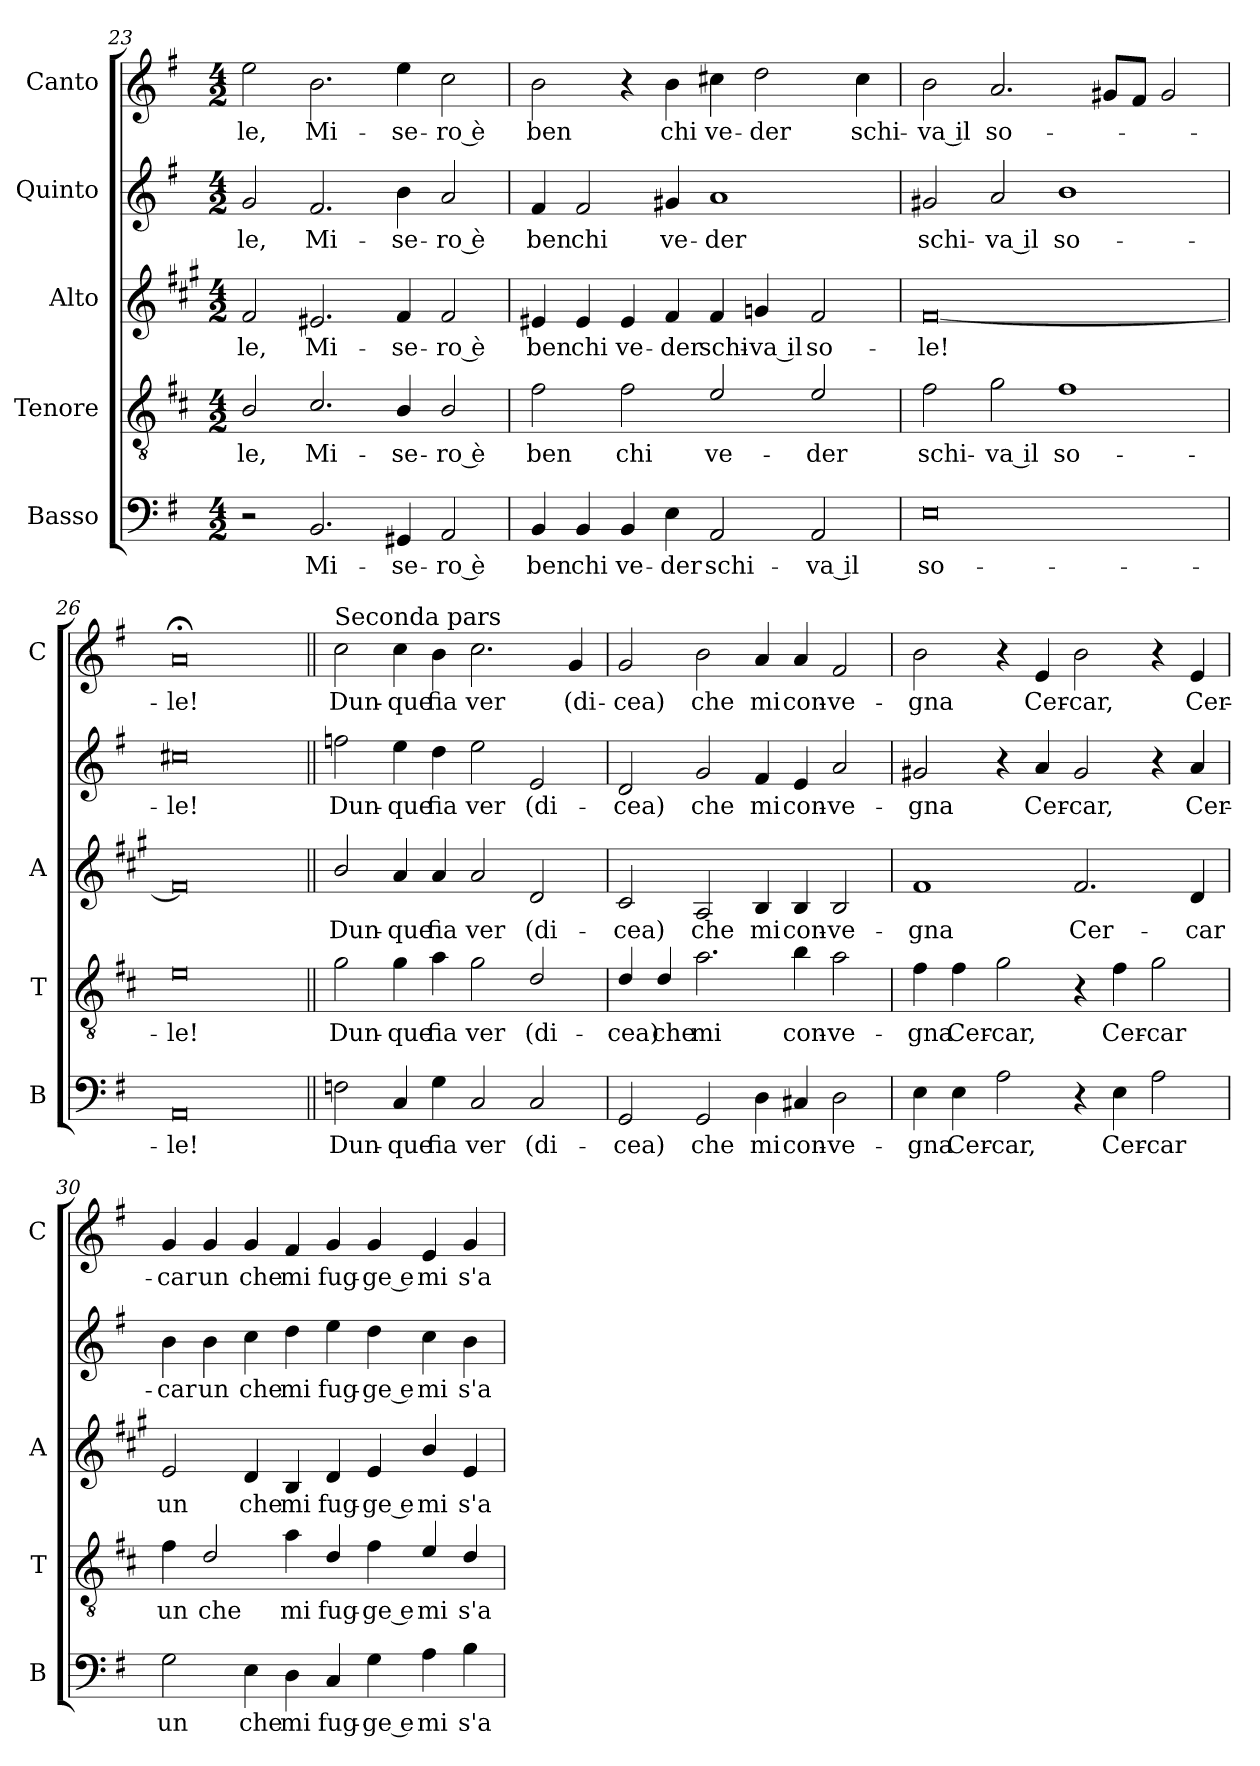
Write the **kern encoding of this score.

**kern	**text	**kern	**text	**kern	**text	**kern	**text	**kern	**text
*part5	*part5	*part4	*part4	*part3	*part3	*part2	*part2	*part1	*part1
*staff5	*staff5	*staff4	*staff4	*staff3	*staff3	*staff2	*staff2	*staff1	*staff1
*I"Basso	*	*I"Tenore	*	*I"Alto	*	*I"Quinto	*	*I"Canto	*
*I'B	*	*I'T	*	*I'A	*	*	*	*I'C	*
!!LO:PB:g=z
*clefF4	*	*clefGv2	*	*clefG2	*	*clefG2	*	*clefG2	*
*	*	*ITrd4c7	*	*ITrd1c2	*	*	*	*	*
*k[f#]	*	*k[f#]	*	*k[f#]	*	*k[f#]	*	*k[f#]	*
*G:	*	*G:	*	*G:	*	*G:	*	*G:	*
*M4/2	*	*M4/2	*	*M4/2	*	*M4/2	*	*M4/2	*
=23	=23	=23	=23	=23	=23	=23	=23	=23	=23
!	!	!	!LO:LY:b	!	!LO:LY:b	!	!LO:LY:b	!	!LO:LY:b
2r	.	2E/	-le,	2e/	-le,	2g/	-le,	2ee\	-le,
!	!LO:LY:b	!	!LO:LY:b	!	!LO:LY:b	!	!LO:LY:b	!	!LO:LY:b
2.BB/	Mi-	2.F#/	Mi-	2.d#X/	Mi-	2.f#/	Mi-	2.b\	Mi-
!	!LO:LY:b	!	!LO:LY:b	!	!LO:LY:b	!	!LO:LY:b	!	!LO:LY:b
4GG#X/	-se-	4E/	-se-	4e/	-se-	4b\	-se-	4ee\	-se-
!	!LO:LY:b	!	!LO:LY:b	!	!LO:LY:b	!	!LO:LY:b	!	!LO:LY:b
2AA/	-ro è	2E/	-ro è	2e/	-ro è	2a/	-ro è	2cc\	-ro è
=24	=24	=24	=24	=24	=24	=24	=24	=24	=24
!	!LO:LY:b	!	!LO:LY:b	!	!LO:LY:b	!	!LO:LY:b	!	!LO:LY:b
4BB/	ben	2B\	ben	4d#X/	ben	4f#/	ben	2b\	ben
!	!LO:LY:b	!	!	!	!LO:LY:b	!	!LO:LY:b	!	!
4BB/	chi	.	.	4d#/	chi	2f#/	chi	.	.
!	!LO:LY:b	!	!LO:LY:b	!	!LO:LY:b	!	!	!	!
4BB/	ve-	2B\	chi	4d#/	ve-	.	.	4r	.
!	!LO:LY:b	!	!	!	!LO:LY:b	!	!LO:LY:b	!	!LO:LY:b
4E\	-der	.	.	4e/	-der	4g#X/	ve-	4b\	chi
!	!LO:LY:b	!	!LO:LY:b	!	!LO:LY:b	!	!LO:LY:b	!	!LO:LY:b
2AA/	schi-	2A/	ve-	4e/	schi-	1a	-der	4cc#X\	ve-
!	!	!	!	!	!LO:LY:b	!	!	!	!LO:LY:b
.	.	.	.	4fn/	-va il	.	.	2dd\	-der
!	!LO:LY:b	!	!LO:LY:b	!	!LO:LY:b	!	!	!	!
2AA/	-va il	2A/	-der	2e/	so-	.	.	.	.
!	!	!	!	!	!	!	!	!	!LO:LY:b
.	.	.	.	.	.	.	.	4cc#\	schi-
=25	=25	=25	=25	=25	=25	=25	=25	=25	=25
!	!LO:LY:b	!	!LO:LY:b	!	!LO:LY:b	!	!LO:LY:b	!	!LO:LY:b
0E	so-	2B\	schi-	[0e	-le!	2g#X/	schi-	2b\	-va il
!	!	!	!LO:LY:b	!	!	!	!LO:LY:b	!	!LO:LY:b
.	.	2c\	-va il	.	.	2a/	-va il	2.a/	so-
!	!	!	!LO:LY:b	!	!	!	!LO:LY:b	!	!
.	.	1B	so-	.	.	1b	so-	.	.
.	.	.	.	.	.	.	.	8g#X/L	.
.	.	.	.	.	.	.	.	8f#/J	.
.	.	.	.	.	.	.	.	2g#/	.
=26	=26	=26	=26	=26	=26	=26	=26	=26	=26
!	!LO:LY:b	!	!LO:LY:b	!	!	!	!LO:LY:b	!	!LO:LY:b
0AA	-le!	0A	-le!	0e]	.	0cc#X	-le!	0a;<	-le!
!!LO:LB:g=z
=27||	=27||	=27||	=27||	=27||	=27||	=27||	=27||	=27||	=27||
!	!	!	!	!	!	!	!	!LO:TX:a:t=Seconda pars	!
!	!LO:LY:b	!	!LO:LY:b	!	!LO:LY:b	!	!LO:LY:b	!	!LO:LY:b
2Fn\	Dun-	2c\	Dun-	2a/	Dun-	2ffn\	Dun-	2cc\	Dun-
!	!LO:LY:b	!	!LO:LY:b	!	!LO:LY:b	!	!LO:LY:b	!	!LO:LY:b
4C/	-que	4c\	-que	4g/	-que	4ee\	-que	4cc\	-que
!	!LO:LY:b	!	!LO:LY:b	!	!LO:LY:b	!	!LO:LY:b	!	!LO:LY:b
4G\	fia	4d\	fia	4g/	fia	4dd\	fia	4b\	fia
!	!LO:LY:b	!	!LO:LY:b	!	!LO:LY:b	!	!LO:LY:b	!	!LO:LY:b
2C/	ver	2c\	ver	2g/	ver	2ee\	ver	2.cc\	ver
!	!LO:LY:b	!	!LO:LY:b	!	!LO:LY:b	!	!LO:LY:b	!	!
2C/	(di-	2G/	(di-	2c/	(di-	2e/	(di-	.	.
!	!	!	!	!	!	!	!	!	!LO:LY:b
.	.	.	.	.	.	.	.	4g/	(di-
=28	=28	=28	=28	=28	=28	=28	=28	=28	=28
!	!LO:LY:b	!	!LO:LY:b	!	!LO:LY:b	!	!LO:LY:b	!	!LO:LY:b
2GG/	-cea)	4G/	-cea)	2B/	-cea)	2d/	-cea)	2g/	-cea)
!	!	!	!LO:LY:b	!	!	!	!	!	!
.	.	4G/	che	.	.	.	.	.	.
!	!LO:LY:b	!	!LO:LY:b	!	!LO:LY:b	!	!LO:LY:b	!	!LO:LY:b
2GG/	che	2.d\	mi	2G/	che	2g/	che	2b\	che
!	!LO:LY:b	!	!	!	!LO:LY:b	!	!LO:LY:b	!	!LO:LY:b
4D\	mi	.	.	4A/	mi	4f#/	mi	4a/	mi
!	!LO:LY:b	!	!LO:LY:b	!	!LO:LY:b	!	!LO:LY:b	!	!LO:LY:b
4C#X/	con-	4e\	con-	4A/	con-	4e/	con-	4a/	con-
!	!LO:LY:b	!	!LO:LY:b	!	!LO:LY:b	!	!LO:LY:b	!	!LO:LY:b
2D\	-ve-	2d\	-ve-	2A/	-ve-	2a/	-ve-	2f#/	-ve-
=29	=29	=29	=29	=29	=29	=29	=29	=29	=29
!	!LO:LY:b	!	!LO:LY:b	!	!LO:LY:b	!	!LO:LY:b	!	!LO:LY:b
4E\	-gna	4B\	-gna	1e	-gna	2g#X/	-gna	2b\	-gna
!	!LO:LY:b	!	!LO:LY:b	!	!	!	!	!	!
4E\	Cer-	4B\	Cer-	.	.	.	.	.	.
!	!LO:LY:b	!	!LO:LY:b	!	!	!	!	!	!
2A\	-car,	2c\	-car,	.	.	4r	.	4r	.
!	!	!	!	!	!	!	!LO:LY:b	!	!LO:LY:b
.	.	.	.	.	.	4a/	Cer-	4e/	Cer-
!	!	!	!	!	!LO:LY:b	!	!LO:LY:b	!	!LO:LY:b
4r	.	4r	.	2.e/	Cer-	2g#/	-car,	2b\	-car,
!	!LO:LY:b	!	!LO:LY:b	!	!	!	!	!	!
4E\	Cer-	4B\	Cer-	.	.	.	.	.	.
!	!LO:LY:b	!	!LO:LY:b	!	!	!	!	!	!
2A\	-car	2c\	-car	.	.	4r	.	4r	.
!	!	!	!	!	!LO:LY:b	!	!LO:LY:b	!	!LO:LY:b
.	.	.	.	4c/	-car	4a/	Cer-	4e/	Cer-
=30	=30	=30	=30	=30	=30	=30	=30	=30	=30
!	!LO:LY:b	!	!LO:LY:b	!	!LO:LY:b	!	!LO:LY:b	!	!LO:LY:b
2G\	un	4B\	un	2d/	un	4b\	-car	4g/	-car
!	!	!	!LO:LY:b	!	!	!	!LO:LY:b	!	!LO:LY:b
.	.	2G/	che	.	.	4b\	un	4g/	un
!	!LO:LY:b	!	!	!	!LO:LY:b	!	!LO:LY:b	!	!LO:LY:b
4E\	che	.	.	4c/	che	4cc\	che	4g/	che
!	!LO:LY:b	!	!LO:LY:b	!	!LO:LY:b	!	!LO:LY:b	!	!LO:LY:b
4D\	mi	4d\	mi	4A/	mi	4dd\	mi	4f#/	mi
!	!LO:LY:b	!	!LO:LY:b	!	!LO:LY:b	!	!LO:LY:b	!	!LO:LY:b
4C/	fug-	4G/	fug-	4c/	fug-	4ee\	fug-	4g/	fug-
!	!LO:LY:b	!	!LO:LY:b	!	!LO:LY:b	!	!LO:LY:b	!	!LO:LY:b
4G\	-ge e	4B\	-ge e	4d/	-ge e	4dd\	-ge e	4g/	-ge e
!	!LO:LY:b	!	!LO:LY:b	!	!LO:LY:b	!	!LO:LY:b	!	!LO:LY:b
4A\	mi	4A/	mi	4a/	mi	4cc\	mi	4e/	mi
!	!LO:LY:b	!	!LO:LY:b	!	!LO:LY:b	!	!LO:LY:b	!	!LO:LY:b
4B\	s'a-	4G/	s'a-	4d/	s'a-	4b\	s'a-	4g/	s'a-
=	=	=	=	=	=	=	=	=	=
*-	*-	*-	*-	*-	*-	*-	*-	*-	*-
